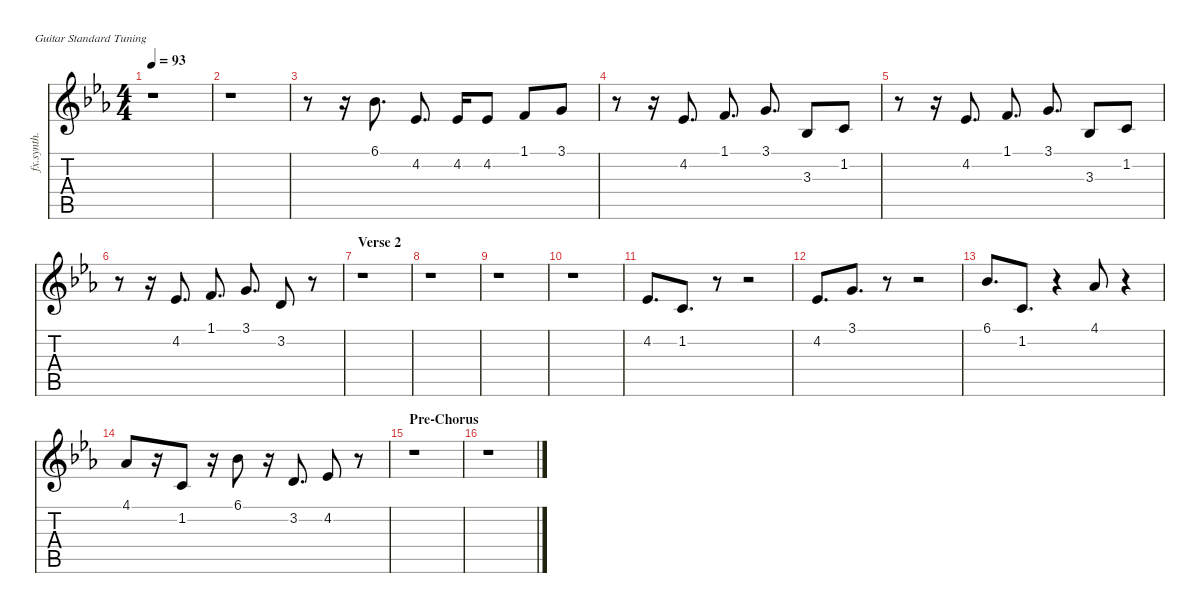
\defaultSystemsLayout 4
\hideDynamics
\bracketExtendMode nobrackets
\otherSystemsTrackNameOrientation horizontal
\track ("Synthesizer" "fx.synth.") {instrument fx7echoes}
\staff {score tabs}
\tuning (E4 B3 G3 D3 A2 E2)
\ts (4 4)
\tempo 93
\clef g2
\ks cminor
r.1{dy mf} |
r.1 |
r.8 r.16 6.1{acc b}.8{d} 4.2{acc b}.8{d} 4.2{acc b}.16 4.2{acc b}.8 1.1{acc forcenatural}.8 3.1{acc forcenatural}.8 |
r.8 r.16 4.2{acc b}.8{d} 1.1{acc forcenatural}.8{d} 3.1{acc forcenatural}.8{d} 3.3{acc b}.8 1.2{acc forcenatural}.8 |
r.8 r.16 4.2{acc b}.8{d} 1.1{acc forcenatural}.8{d} 3.1{acc forcenatural}.8{d} 3.3{acc b}.8 1.2{acc forcenatural}.8 |
r.8 r.16 4.2{acc b}.8{d} 1.1{acc forcenatural}.8{d} 3.1{acc forcenatural}.8{d} 3.2{acc forcenatural}.8 r.8 |
\section ("" "Verse 2")
r.1 |
r.1 |
r.1 |
r.1 |
4.2{acc b}.8{d} 1.2{acc forcenatural}.8{d} r.8 r.2 |
4.2{acc b}.8{d} 3.1{acc forcenatural}.8{d} r.8 r.2 |
6.1{acc b}.8{d} 1.2{acc forcenatural}.8{d} r.4 4.1{acc b}.8 r.4 |
4.1{acc b}.8 r.16 1.2{acc forcenatural}.8 r.16 6.1{acc b}.8 r.16 3.2{acc forcenatural}.8{d} 4.2{acc b}.8 r.8 |
\section ("" "Pre-Chorus")
r.1 |
r.1
